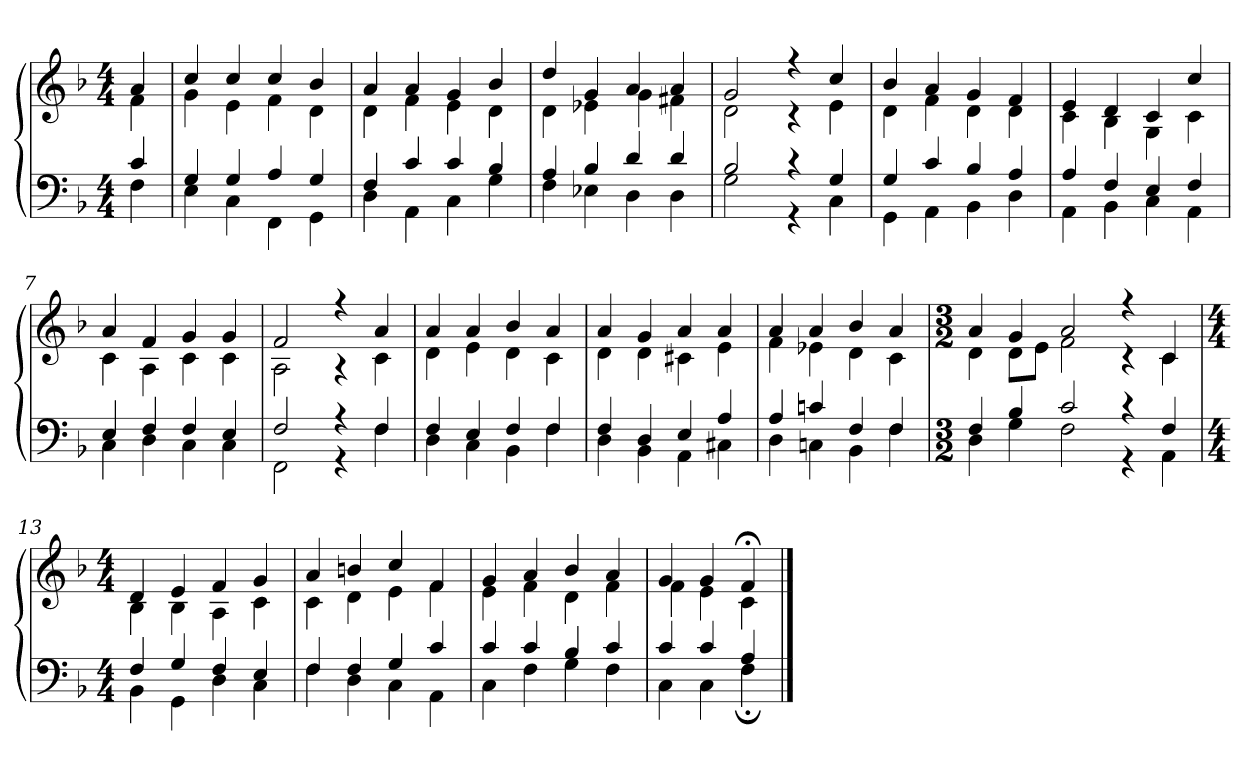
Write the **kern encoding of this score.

**kern	**kern
*part1	*part1
*staff2	*staff1
*clefF4	*clefG2
*k[b-]	*k[b-]
*F:	*F:
*M4/4	*M4/4
=	=
*^	*^
4c	4F	4a	4f
=1	=1	=1	=1
4G	4E	4cc	4g
4G	4C	4cc	4e
4A	4FF	4cc	4f
4G	4GG	4b-	4d
=2	=2	=2	=2
4F	4D	4a	4d
4c	4AA	4a	4f
4c	4C	4g	4e
4B-	4G	4b-	4d
=3	=3	=3	=3
4A	4F	4dd	4d
4B-	4E-X	4g	4e-X
4d	4D	4a	4g
4d	4D	4a	4f#X
=4	=4	=4	=4
2B-	2G	2g	2d
4r	4r	4r	4r
4G	4C	4cc	4e
=5	=5	=5	=5
4G	4GG	4b-	4d
4c	4AA	4a	4f
4B-	4BB-	4g	4d
4A	4D	4f	4d
=6	=6	=6	=6
4A	4AA	4e	4c
4F	4BB-	4d	4B-
4E	4C	4c	4G
4F	4AA	4cc	4c
=7	=7	=7	=7
4E	4C	4a	4c
4F	4D	4f	4A
4F	4C	4g	4c
4E	4C	4g	4c
=8	=8	=8	=8
2F	2FF	2f	2A
4r	4r	4r	4r
4F	4F	4a	4c
=9	=9	=9	=9
4F	4D	4a	4d
4E	4C	4a	4e
4F	4BB-	4b-	4d
4F	4F	4a	4c
=10	=10	=10	=10
4F	4D	4a	4d
4D	4BB-	4g	4d
4E	4AA	4a	4c#X
4A	4C#X	4a	4e
=11	=11	=11	=11
4A	4D	4a	4f
4cn	4Cn	4a	4e-X
4F	4BB-	4b-	4d
4F	4F	4a	4c
=12	=12	=12	=12
*M3/2	*	*M3/2	*
4F	4D	4a	4d
4B-	4G	4g	8dL
.	.	.	8eJ
2c	2F	2a	2f
4r	4r	4r	4r
4F	4AA	4c	4c
=13	=13	=13	=13
*M4/4	*	*M4/4	*
4F	4BB-	4d	4B-
4G	4GG	4e	4B-
4F	4D	4f	4A
4E	4C	4g	4c
=14	=14	=14	=14
4F	4F	4a	4c
4F	4D	4bn	4d
4G	4C	4cc	4e
4c	4AA	4f	4f
=15	=15	=15	=15
4c	4C	4g	4e
4c	4F	4a	4f
4B-	4G	4b-	4d
4c	4F	4a	4f
=16	=16	=16	=16
4c	4C	4g	4f
4c	4C	4g	4e
4A	4F;	4f;<	4c
*v	*v	*	*
*	*v	*v
==	==
*-	*-
